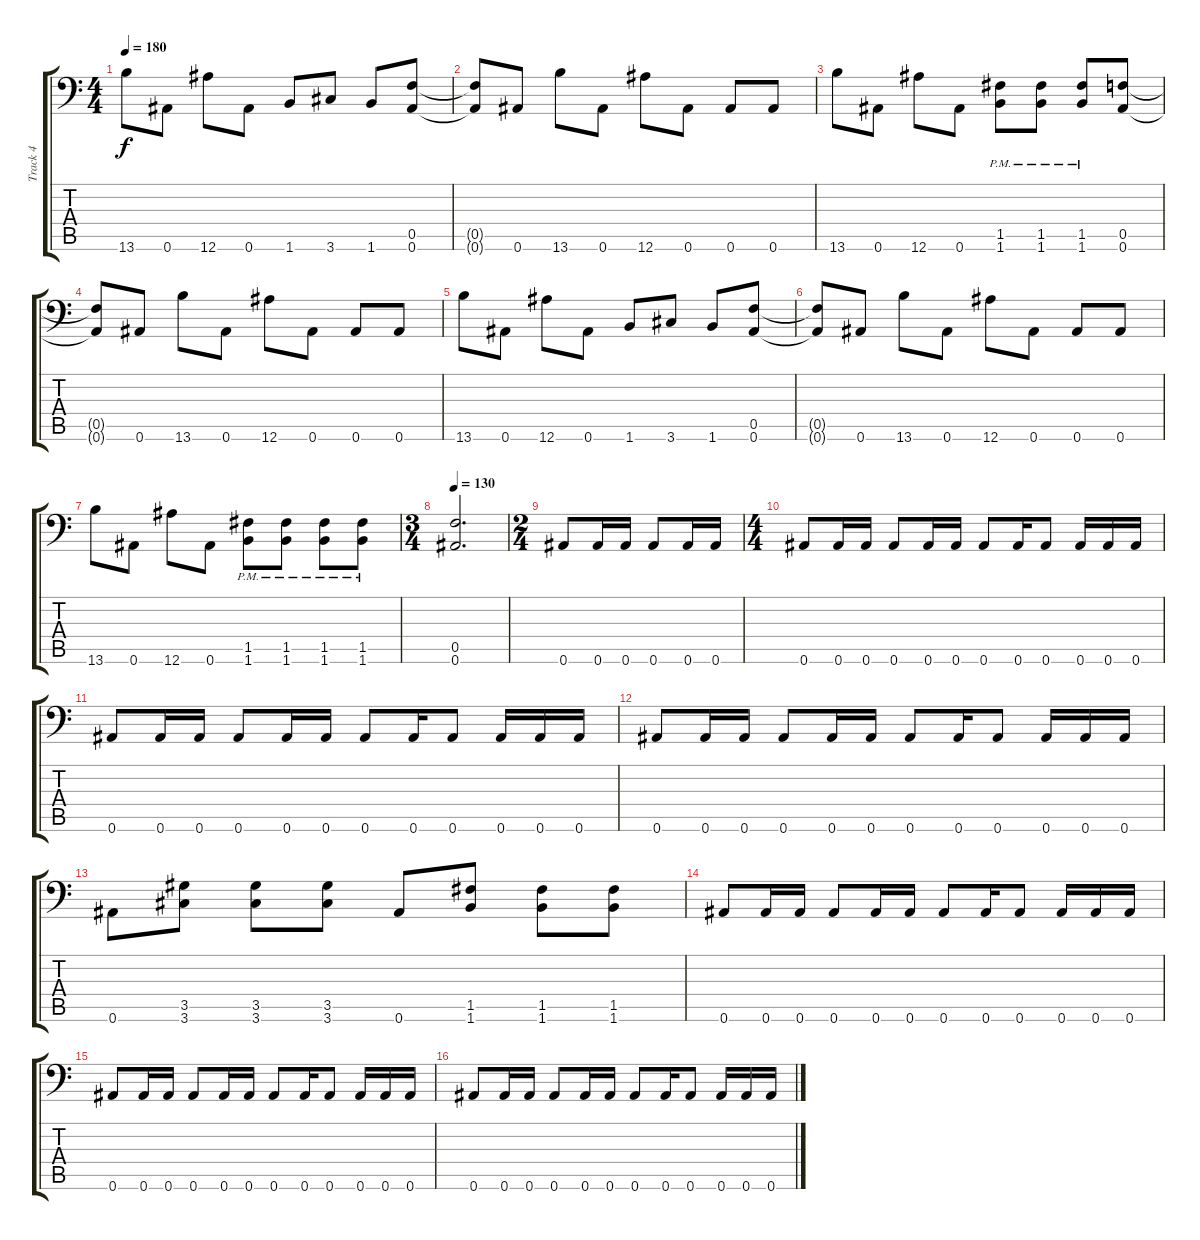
\track ("Track 4" "Track 4") {instrument electricbasspick}
\staff {score tabs}
\tuning (C4 G3 Eb3 Bb2 F2 Bb1) {hide}
\ts (4 4)
\tempo 180
\clef f4
\ks c
13.6.8{dy f} 0.6.8 12.6.8 0.6.8 1.6.8 3.6.8 1.6.8 (0.5 0.6).8 |
(0.5{t} 0.6{t}).8 0.6.8 13.6.8 0.6.8 12.6.8 0.6.8 0.6.8 0.6.8 |
13.6.8 0.6.8 12.6.8 0.6.8 (1.5{pm} 1.6{pm}).8 (1.5{pm} 1.6{pm}).8 (1.5{pm} 1.6{pm}).8 (0.5 0.6).8 |
(0.5{t} 0.6{t}).8 0.6.8 13.6.8 0.6.8 12.6.8 0.6.8 0.6.8 0.6.8 |
13.6.8 0.6.8 12.6.8 0.6.8 1.6.8 3.6.8 1.6.8 (0.5 0.6).8 |
(0.5{t} 0.6{t}).8 0.6.8 13.6.8 0.6.8 12.6.8 0.6.8 0.6.8 0.6.8 |
13.6.8 0.6.8 12.6.8 0.6.8 (1.5{pm} 1.6{pm}).8 (1.5{pm} 1.6{pm}).8 (1.5{pm} 1.6{pm}).8 (1.5{pm} 1.6{pm}).8 |
\ts (3 4)
\tempo 130
(0.5 0.6).2{d} |
\ts (2 4)
0.6.8 0.6.16 0.6.16 0.6.8 0.6.16 0.6.16 |
\ts (4 4)
0.6.8 0.6.16 0.6.16 0.6.8 0.6.16 0.6.16 0.6.8 0.6.16 0.6.8 0.6.16 0.6.16 0.6.16 |
0.6.8 0.6.16 0.6.16 0.6.8 0.6.16 0.6.16 0.6.8 0.6.16 0.6.8 0.6.16 0.6.16 0.6.16 |
0.6.8 0.6.16 0.6.16 0.6.8 0.6.16 0.6.16 0.6.8 0.6.16 0.6.8 0.6.16 0.6.16 0.6.16 |
0.6.8 (3.5 3.6).8 (3.5 3.6).8 (3.5 3.6).8 0.6.8 (1.5 1.6).8 (1.5 1.6).8 (1.5 1.6).8 |
0.6.8 0.6.16 0.6.16 0.6.8 0.6.16 0.6.16 0.6.8 0.6.16 0.6.8 0.6.16 0.6.16 0.6.16 |
0.6.8 0.6.16 0.6.16 0.6.8 0.6.16 0.6.16 0.6.8 0.6.16 0.6.8 0.6.16 0.6.16 0.6.16 |
0.6.8 0.6.16 0.6.16 0.6.8 0.6.16 0.6.16 0.6.8 0.6.16 0.6.8 0.6.16 0.6.16 0.6.16
